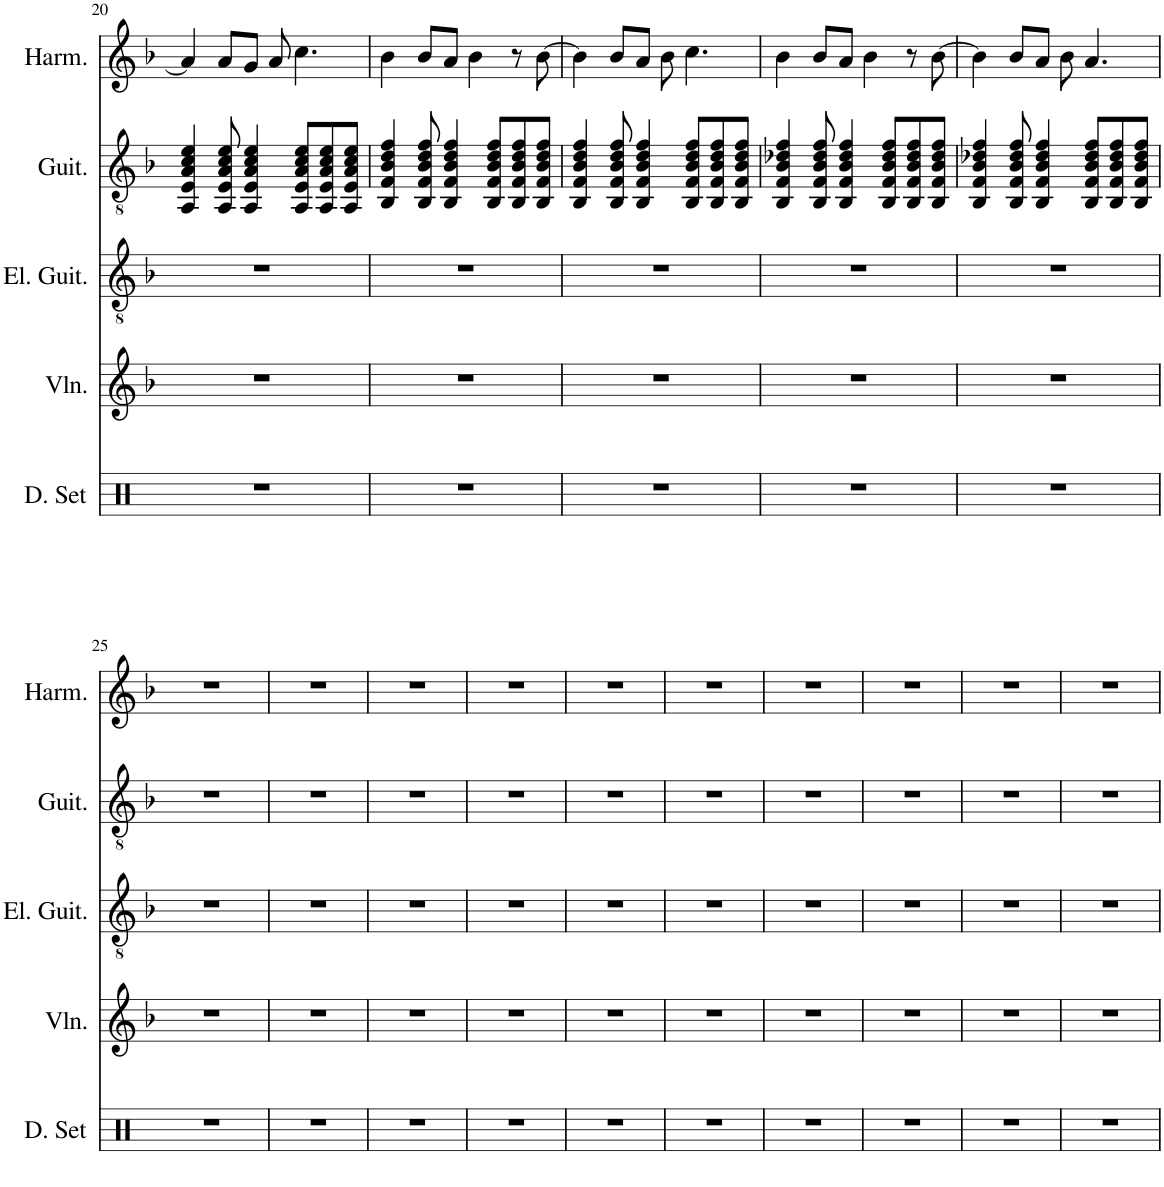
**kern	**kern	**kern	**kern	**kern
*part5	*part4	*part3	*part2	*part1
*staff5	*staff4	*staff3	*staff2	*staff1
*I"Drumset	*I"Violin	*I"Electric Guitar	*I"Acoustic Guitar	*I"Harmonica
*I'D. Set	*I'Vln.	*I'El. Guit.	*I'Guit.	*I'Harm.
!!LO:PB:g=z
*clefX	*clefG2	*clefGv2	*clefGv2	*clefG2
*k[]	*k[b-]	*k[b-]	*k[b-]	*k[b-]
*M4/4	*M4/4	*M4/4	*M4/4	*M4/4
=20	=20	=20	=20	=20
1r	1r	1r	4AA/ 4E/ 4A/ 4c/ 4e/	4a/]
.	.	.	8AA/ 8E/ 8A/ 8c/ 8e/	8a/L
.	.	.	4AA/ 4E/ 4A/ 4c/ 4e/	8g/J
.	.	.	.	8a/
.	.	.	8AA/ 8E/ 8A/ 8c/ 8e/L	4.cc\
.	.	.	8AA/ 8E/ 8A/ 8c/ 8e/	.
.	.	.	8AA/ 8E/ 8A/ 8c/ 8e/J	.
=21	=21	=21	=21	=21
1r	1r	1r	4BB-/ 4F/ 4B-/ 4d/ 4f/	4b-\
.	.	.	8BB-/ 8F/ 8B-/ 8d/ 8f/	8b-/L
.	.	.	4BB-/ 4F/ 4B-/ 4d/ 4f/	8a/J
.	.	.	.	4b-\
.	.	.	8BB-/ 8F/ 8B-/ 8d/ 8f/L	.
.	.	.	8BB-/ 8F/ 8B-/ 8d/ 8f/	8r
.	.	.	8BB-/ 8F/ 8B-/ 8d/ 8f/J	[8b-\
=22	=22	=22	=22	=22
1r	1r	1r	4BB-/ 4F/ 4B-/ 4d/ 4f/	4b-\]
.	.	.	8BB-/ 8F/ 8B-/ 8d/ 8f/	8b-/L
.	.	.	4BB-/ 4F/ 4B-/ 4d/ 4f/	8a/J
.	.	.	.	8b-\
.	.	.	8BB-/ 8F/ 8B-/ 8d/ 8f/L	4.cc\
.	.	.	8BB-/ 8F/ 8B-/ 8d/ 8f/	.
.	.	.	8BB-/ 8F/ 8B-/ 8d/ 8f/J	.
=23	=23	=23	=23	=23
1r	1r	1r	4BB-/ 4F/ 4B-/ 4d-X/ 4f/	4b-\
.	.	.	8BB-/ 8F/ 8B-/ 8d-/ 8f/	8b-/L
.	.	.	4BB-/ 4F/ 4B-/ 4d-/ 4f/	8a/J
.	.	.	.	4b-\
.	.	.	8BB-/ 8F/ 8B-/ 8d-/ 8f/L	.
.	.	.	8BB-/ 8F/ 8B-/ 8d-/ 8f/	8r
.	.	.	8BB-/ 8F/ 8B-/ 8d-/ 8f/J	[8b-\
=24	=24	=24	=24	=24
1r	1r	1r	4BB-/ 4F/ 4B-/ 4d-X/ 4f/	4b-\]
.	.	.	8BB-/ 8F/ 8B-/ 8d-/ 8f/	8b-/L
.	.	.	4BB-/ 4F/ 4B-/ 4d-/ 4f/	8a/J
.	.	.	.	8b-\
.	.	.	8BB-/ 8F/ 8B-/ 8d-/ 8f/L	4.a/
.	.	.	8BB-/ 8F/ 8B-/ 8d-/ 8f/	.
.	.	.	8BB-/ 8F/ 8B-/ 8d-/ 8f/J	.
!!LO:LB:g=z
=25	=25	=25	=25	=25
1r	1r	1r	1r	1r
=26	=26	=26	=26	=26
1r	1r	1r	1r	1r
=27	=27	=27	=27	=27
1r	1r	1r	1r	1r
=28	=28	=28	=28	=28
1r	1r	1r	1r	1r
=29	=29	=29	=29	=29
1r	1r	1r	1r	1r
=30	=30	=30	=30	=30
1r	1r	1r	1r	1r
=31	=31	=31	=31	=31
1r	1r	1r	1r	1r
=32	=32	=32	=32	=32
1r	1r	1r	1r	1r
=33	=33	=33	=33	=33
1r	1r	1r	1r	1r
=34	=34	=34	=34	=34
1r	1r	1r	1r	1r
=	=	=	=	=
*-	*-	*-	*-	*-
